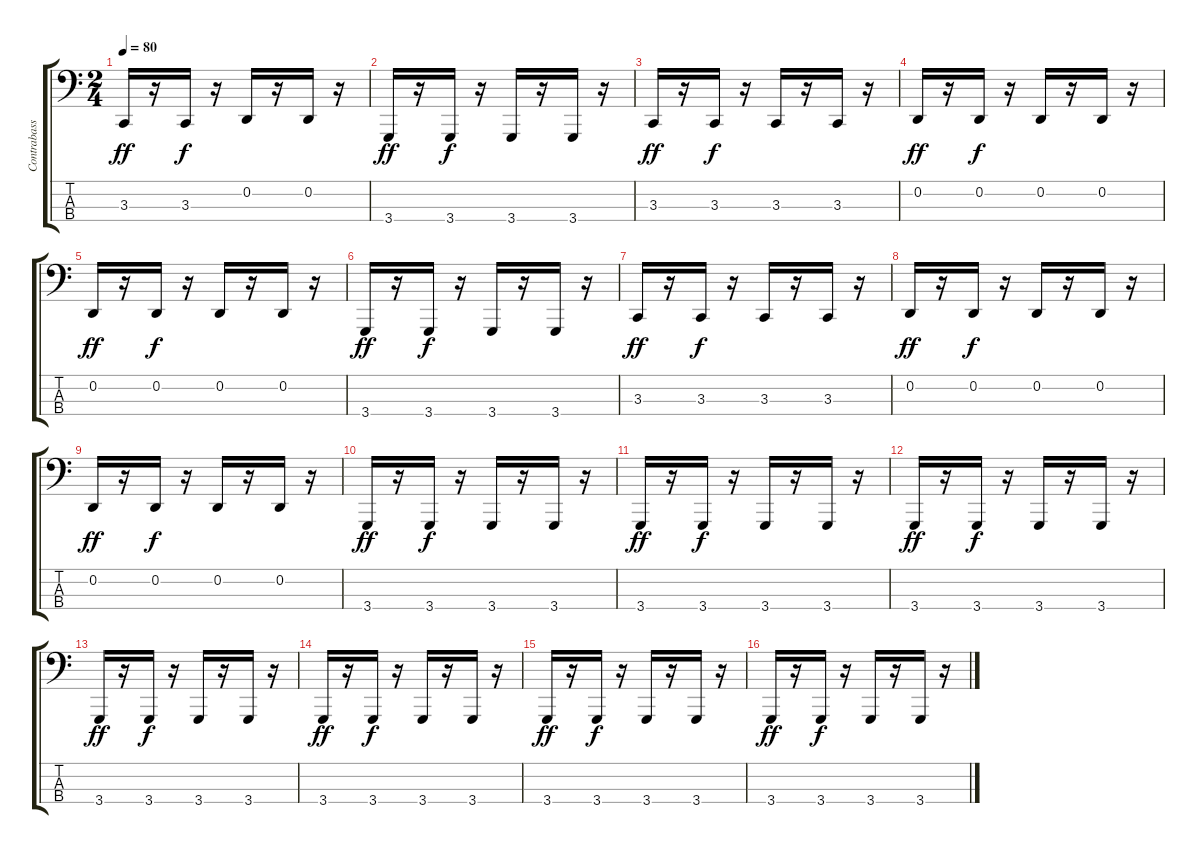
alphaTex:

\track ("Contrabasses" "Contrabass") {instrument pizzicatostrings}
\staff {score tabs}
\tuning (G2 D2 A1 E1) {hide}
\ts (2 4)
\tempo 80
\clef f4
\ks c
3.3.16{dy ff} r.16 3.3.16{dy f} r.16 0.2.16 r.16 0.2.16 r.16 |
3.4.16{dy ff} r.16 3.4.16{dy f} r.16 3.4.16 r.16 3.4.16 r.16 |
3.3.16{dy ff} r.16 3.3.16{dy f} r.16 3.3.16 r.16 3.3.16 r.16 |
0.2.16{dy ff} r.16 0.2.16{dy f} r.16 0.2.16 r.16 0.2.16 r.16 |
0.2.16{dy ff} r.16 0.2.16{dy f} r.16 0.2.16 r.16 0.2.16 r.16 |
3.4.16{dy ff} r.16 3.4.16{dy f} r.16 3.4.16 r.16 3.4.16 r.16 |
3.3.16{dy ff} r.16 3.3.16{dy f} r.16 3.3.16 r.16 3.3.16 r.16 |
0.2.16{dy ff} r.16 0.2.16{dy f} r.16 0.2.16 r.16 0.2.16 r.16 |
0.2.16{dy ff} r.16 0.2.16{dy f} r.16 0.2.16 r.16 0.2.16 r.16 |
3.4.16{dy ff} r.16 3.4.16{dy f} r.16 3.4.16 r.16 3.4.16 r.16 |
3.4.16{dy ff} r.16 3.4.16{dy f} r.16 3.4.16 r.16 3.4.16 r.16 |
3.4.16{dy ff} r.16 3.4.16{dy f} r.16 3.4.16 r.16 3.4.16 r.16 |
3.4.16{dy ff} r.16 3.4.16{dy f} r.16 3.4.16 r.16 3.4.16 r.16 |
3.4.16{dy ff} r.16 3.4.16{dy f} r.16 3.4.16 r.16 3.4.16 r.16 |
3.4.16{dy ff} r.16 3.4.16{dy f} r.16 3.4.16 r.16 3.4.16 r.16 |
3.4.16{dy ff} r.16 3.4.16{dy f} r.16 3.4.16 r.16 3.4.16 r.16
